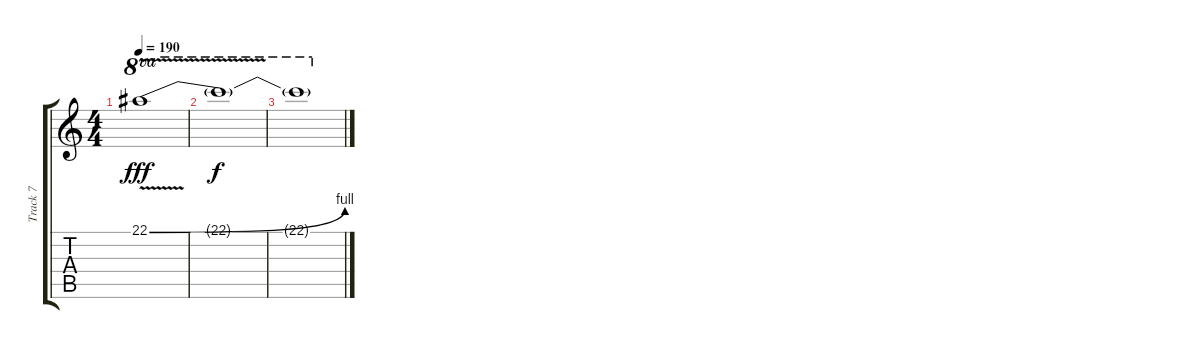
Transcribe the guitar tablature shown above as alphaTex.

\track ("Track 7" "Track 7") {instrument distortionguitar}
\staff {score tabs}
\tuning (C4 G3 Eb3 Bb2 F2 C2) {hide}
\ts (4 4)
\tempo 190
\clef g2
\ks c
22.1{be (bend 0 0 60 4) v}.1{ot 8va dy fff} |
22.1{t}.1{ot 8va dy f} |
22.1{t}.1{ot 8va}
